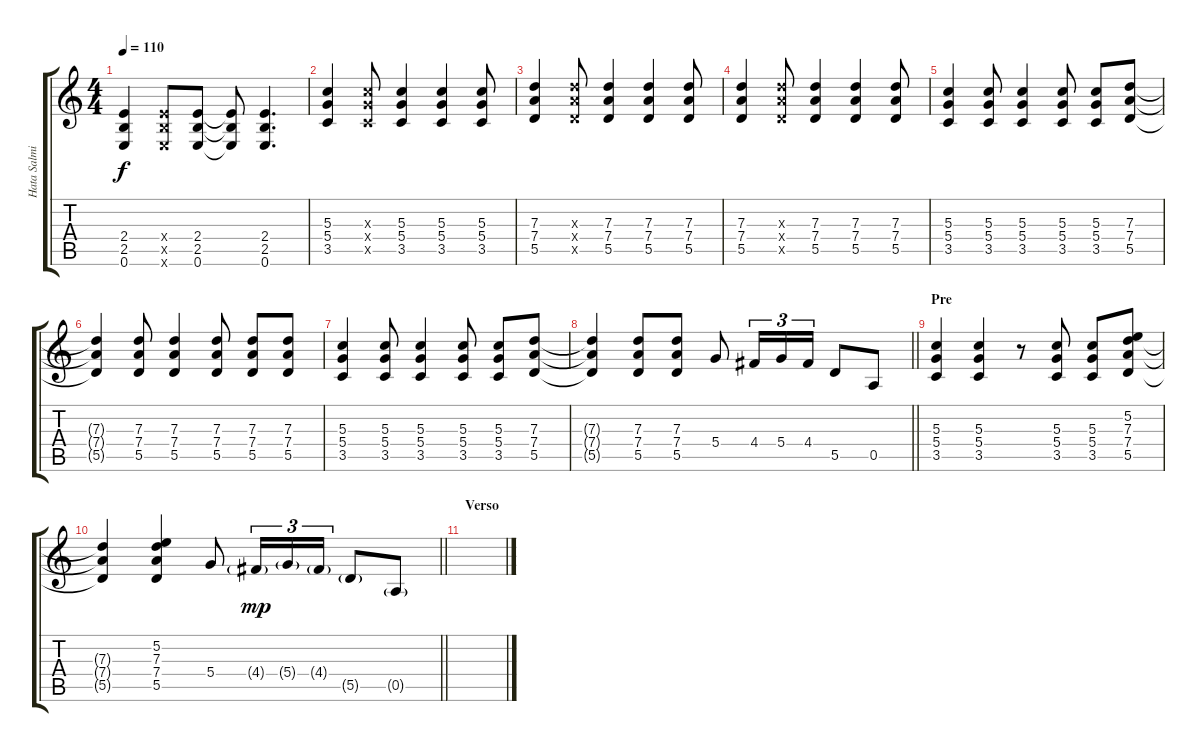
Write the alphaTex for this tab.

\track ("Hata Salmi" "Hata Salmi") {instrument overdrivenguitar}
\staff {score tabs}
\tuning (E4 B3 G3 D3 A2 E2) {hide}
\ts (4 4)
\tempo 110
\clef g2
\ks c
(2.4 2.5 0.6).4{dy f} (2.4{x} 2.5{x} 0.6{x}).8 (2.4 2.5 0.6).8 (2.4{t} 2.5{t} 0.6{t}).8 (2.4 2.5 0.6).4{d} |
(5.3 5.4 3.5).4 (5.3{x} 5.4{x} 3.5{x}).8 (5.3 5.4 3.5).4 (5.3 5.4 3.5).4 (5.3 5.4 3.5).8 |
(7.3 7.4 5.5).4 (7.3{x} 7.4{x} 5.5{x}).8 (7.3 7.4 5.5).4 (7.3 7.4 5.5).4 (7.3 7.4 5.5).8 |
(7.3 7.4 5.5).4 (7.3{x} 7.4{x} 5.5{x}).8 (7.3 7.4 5.5).4 (7.3 7.4 5.5).4 (7.3 7.4 5.5).8 |
(5.3 5.4 3.5).4 (5.3 5.4 3.5).8 (5.3 5.4 3.5).4 (5.3 5.4 3.5).8 (5.3 5.4 3.5).8 (7.3 7.4 5.5).8 |
(7.3{t} 7.4{t} 5.5{t}).4 (7.3 7.4 5.5).8 (7.3 7.4 5.5).4 (7.3 7.4 5.5).8 (7.3 7.4 5.5).8 (7.3 7.4 5.5).8 |
(5.3 5.4 3.5).4 (5.3 5.4 3.5).8 (5.3 5.4 3.5).4 (5.3 5.4 3.5).8 (5.3 5.4 3.5).8 (7.3 7.4 5.5).8 |
\barLineRight lightlight
(7.3{t} 7.4{t} 5.5{t}).4 (7.3 7.4 5.5).8 (7.3 7.4 5.5).8 5.4.8 4.4.16{tu (3 2)} 5.4.16{tu (3 2)} 4.4.16{tu (3 2)} 5.5.8 0.5.8 |
\section ("" "Pre")
(5.3 5.4 3.5).4 (5.3 5.4 3.5).4 r.8 (5.3 5.4 3.5).8 (5.3 5.4 3.5).8 (5.2 7.3 7.4 5.5).8 |
\barLineRight lightlight
(7.3{t} 7.4{t} 5.5{t}).4 (5.2 7.3 7.4 5.5).4 5.4.8 4.4{g}.16{tu (3 2) dy mp} 5.4{g}.16{tu (3 2)} 4.4{g}.16{tu (3 2)} 5.5{g}.8 0.5{g}.8 |
\section ("" "Verso")
